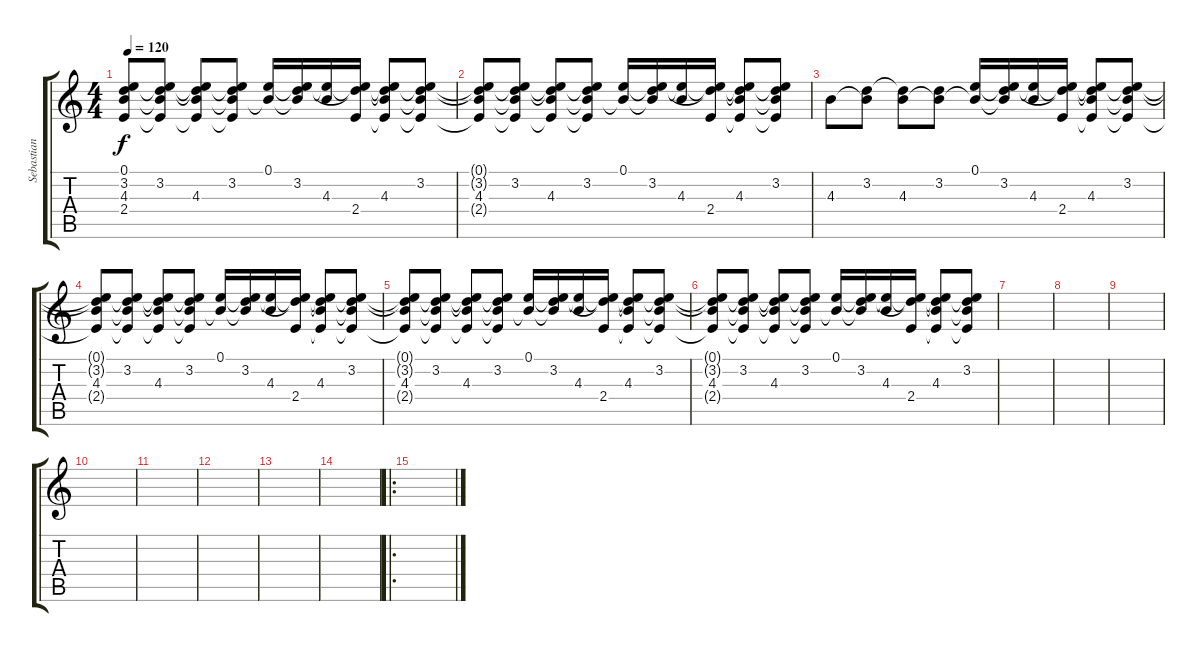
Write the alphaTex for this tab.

\track ("Sebastian" "Sebastian") {instrument acousticguitarnylon}
\staff {score tabs}
\tuning (E4 B3 G3 D3 A2 E2) {hide}
\ts (4 4)
\tempo 120
\clef g2
\ks c
(0.1{t} 3.2{t} 4.3 2.4{t}).8{dy f} (0.1{t} 3.2 4.3{t} 2.4{t}).8 (0.1{t} 3.2{t} 4.3 2.4{t}).8 (0.1{t} 3.2 4.3{t} 2.4{t}).8 (0.1 4.3{t}).16 (0.1{t} 3.2 4.3{t}).16 (0.1{t} 4.3).16 (0.1{t} 3.2{t} 2.4).16 (0.1{t} 3.2{t} 4.3 2.4{t}).8 (0.1{t} 3.2 4.3{t} 2.4{t}).8 |
(0.1{t} 3.2{t} 4.3 2.4{t}).8 (0.1{t} 3.2 4.3{t} 2.4{t}).8 (0.1{t} 3.2{t} 4.3 2.4{t}).8 (0.1{t} 3.2 4.3{t} 2.4{t}).8 (0.1 4.3{t}).16 (0.1{t} 3.2 4.3{t}).16 (0.1{t} 4.3).16 (0.1{t} 3.2{t} 2.4).16 (0.1{t} 3.2{t} 4.3 2.4{t}).8 (0.1{t} 3.2 4.3{t} 2.4{t}).8 |
4.3.8 (3.2 4.3{t}).8 (3.2{t} 4.3).8 (3.2 4.3{t}).8 (0.1 4.3{t}).16 (0.1{t} 3.2 4.3{t}).16 (0.1{t} 4.3).16 (0.1{t} 3.2{t} 2.4).16 (0.1{t} 3.2{t} 4.3 2.4{t}).8 (0.1{t} 3.2 4.3{t} 2.4{t}).8 |
(0.1{t} 3.2{t} 4.3 2.4{t}).8 (0.1{t} 3.2 4.3{t} 2.4{t}).8 (0.1{t} 3.2{t} 4.3 2.4{t}).8 (0.1{t} 3.2 4.3{t} 2.4{t}).8 (0.1 4.3{t}).16 (0.1{t} 3.2 4.3{t}).16 (0.1{t} 4.3).16 (0.1{t} 3.2{t} 2.4).16 (0.1{t} 3.2{t} 4.3 2.4{t}).8 (0.1{t} 3.2 4.3{t} 2.4{t}).8 |
(0.1{t} 3.2{t} 4.3 2.4{t}).8 (0.1{t} 3.2 4.3{t} 2.4{t}).8 (0.1{t} 3.2{t} 4.3 2.4{t}).8 (0.1{t} 3.2 4.3{t} 2.4{t}).8 (0.1 4.3{t}).16 (0.1{t} 3.2 4.3{t}).16 (0.1{t} 4.3).16 (0.1{t} 3.2{t} 2.4).16 (0.1{t} 3.2{t} 4.3 2.4{t}).8 (0.1{t} 3.2 4.3{t} 2.4{t}).8 |
(0.1{t} 3.2{t} 4.3 2.4{t}).8 (0.1{t} 3.2 4.3{t} 2.4{t}).8 (0.1{t} 3.2{t} 4.3 2.4{t}).8 (0.1{t} 3.2 4.3{t} 2.4{t}).8 (0.1 4.3{t}).16 (0.1{t} 3.2 4.3{t}).16 (0.1{t} 4.3).16 (0.1{t} 3.2{t} 2.4).16 (0.1{t} 3.2{t} 4.3 2.4{t}).8 (0.1{t} 3.2 4.3{t} 2.4{t}).8 |
|
|
|
|
|
|
|
|
\ro
